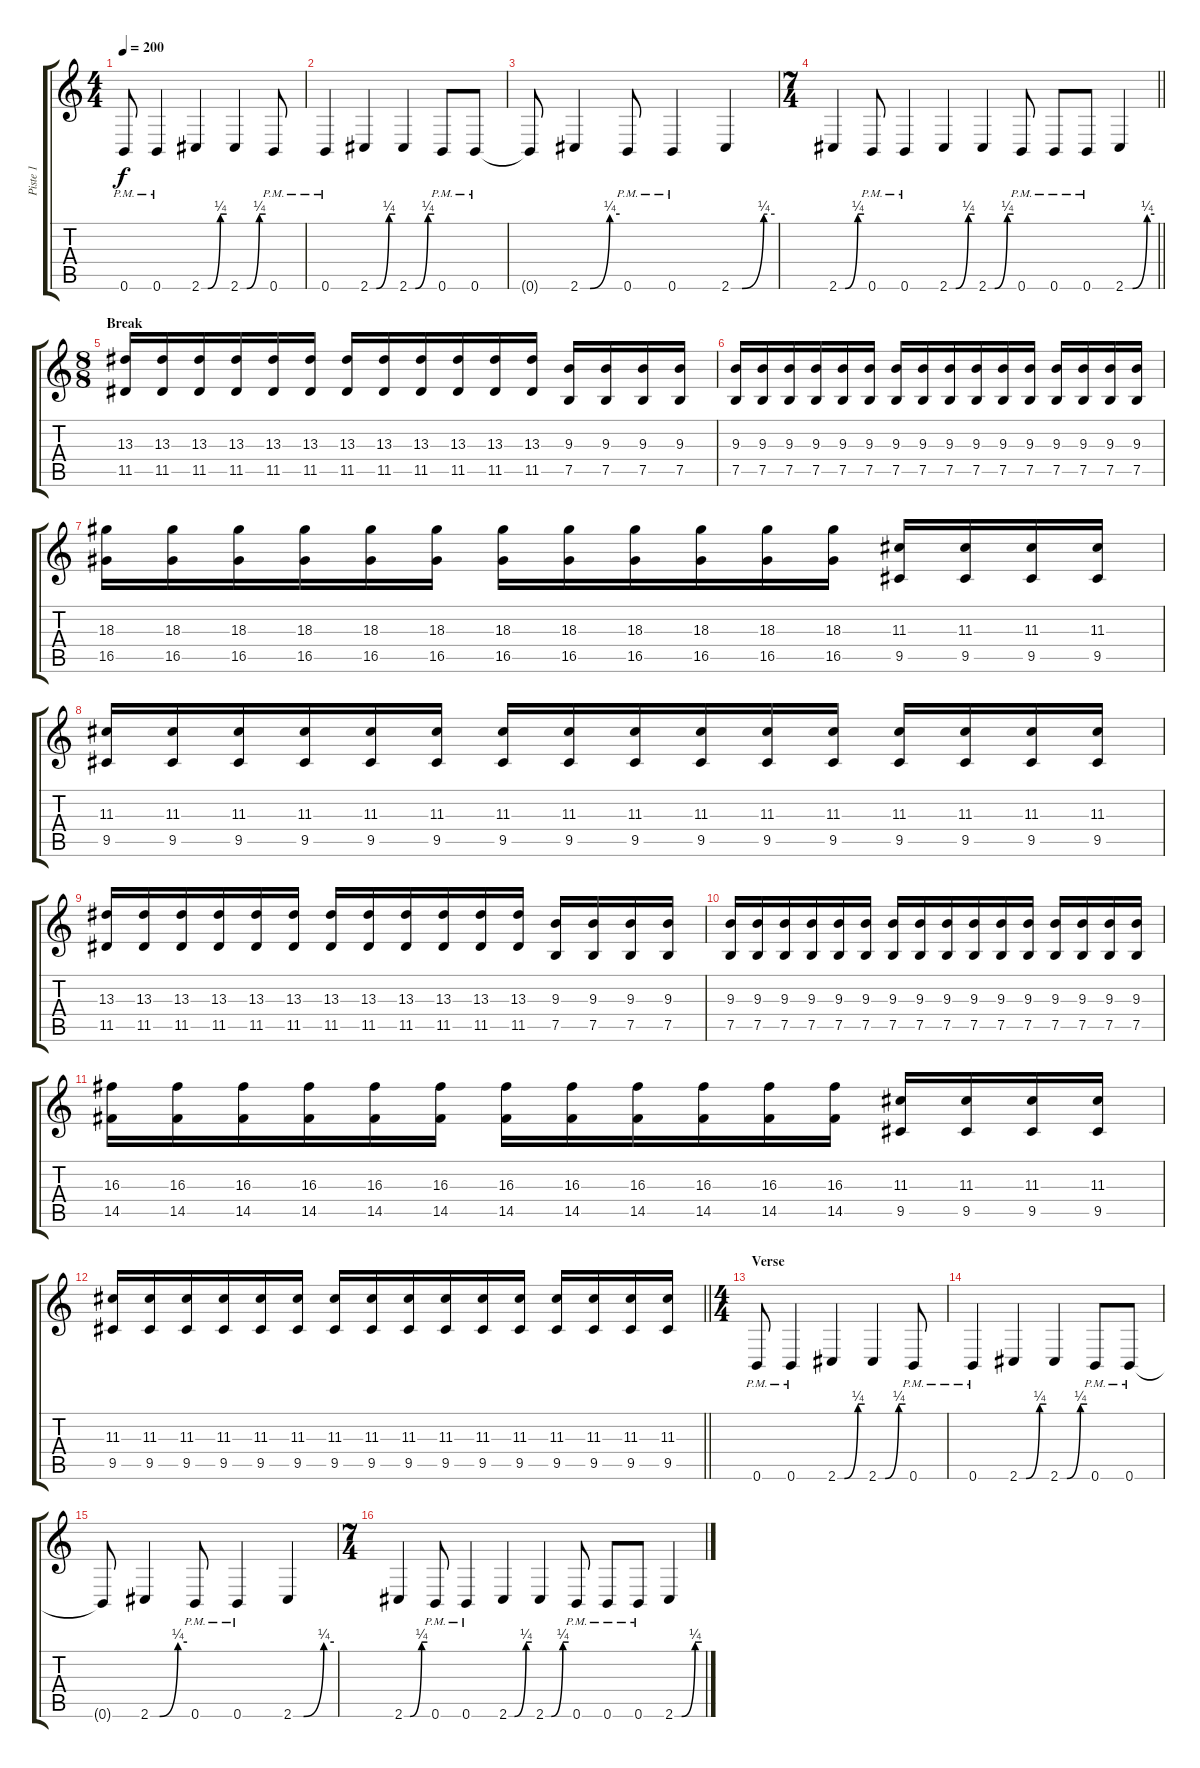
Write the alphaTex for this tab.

\track ("Piste 1" "Piste 1") {instrument distortionguitar}
\staff {score tabs}
\tuning (B3 Gb3 D3 A2 E2 B1) {hide}
\ts (4 4)
\tempo 200
\clef g2
\ks c
0.6{pm}.8{dy f} 0.6{pm}.4 2.6{be (custom 0 0 15 0 45 1 60 1)}.4 2.6{be (custom 0 0 15 0 45 1 60 1)}.4 0.6{pm}.8 |
0.6{pm}.4 2.6{be (custom 0 0 15 0 45 1 60 1)}.4 2.6{be (custom 0 0 15 0 45 1 60 1)}.4 0.6{pm}.8 0.6{pm}.8 |
0.6{t}.8 2.6{be (custom 0 0 15 0 45 1 60 1)}.4 0.6{pm}.8 0.6{pm}.4 2.6{be (custom 0 0 15 0 45 1 60 1)}.4 |
\ts (7 4)
\barLineRight lightlight
2.6{be (custom 0 0 15 0 45 1 60 1)}.4 0.6{pm}.8 0.6{pm}.4 2.6{be (custom 0 0 15 0 45 1 60 1)}.4 2.6{be (custom 0 0 15 0 45 1 60 1)}.4 0.6{pm}.8 0.6{pm}.8 0.6{pm}.8 2.6{be (custom 0 0 15 0 45 1 60 1)}.4 |
\ts (8 8)
\section ("" "Break")
(13.3 11.5).16{volume 10 balance 8} (13.3 11.5).16 (13.3 11.5).16 (13.3 11.5).16 (13.3 11.5).16 (13.3 11.5).16 (13.3 11.5).16 (13.3 11.5).16 (13.3 11.5).16 (13.3 11.5).16 (13.3 11.5).16 (13.3 11.5).16 (9.3 7.5).16 (9.3 7.5).16 (9.3 7.5).16 (9.3 7.5).16 |
(9.3 7.5).16 (9.3 7.5).16 (9.3 7.5).16 (9.3 7.5).16 (9.3 7.5).16 (9.3 7.5).16 (9.3 7.5).16 (9.3 7.5).16 (9.3 7.5).16 (9.3 7.5).16 (9.3 7.5).16 (9.3 7.5).16 (9.3 7.5).16 (9.3 7.5).16 (9.3 7.5).16 (9.3 7.5).16 |
(18.3 16.5).16 (18.3 16.5).16 (18.3 16.5).16 (18.3 16.5).16 (18.3 16.5).16 (18.3 16.5).16 (18.3 16.5).16 (18.3 16.5).16 (18.3 16.5).16 (18.3 16.5).16 (18.3 16.5).16 (18.3 16.5).16 (11.3 9.5).16 (11.3 9.5).16 (11.3 9.5).16 (11.3 9.5).16 |
(11.3 9.5).16 (11.3 9.5).16 (11.3 9.5).16 (11.3 9.5).16 (11.3 9.5).16 (11.3 9.5).16 (11.3 9.5).16 (11.3 9.5).16 (11.3 9.5).16 (11.3 9.5).16 (11.3 9.5).16 (11.3 9.5).16 (11.3 9.5).16 (11.3 9.5).16 (11.3 9.5).16 (11.3 9.5).16 |
(13.3 11.5).16 (13.3 11.5).16 (13.3 11.5).16 (13.3 11.5).16 (13.3 11.5).16 (13.3 11.5).16 (13.3 11.5).16 (13.3 11.5).16 (13.3 11.5).16 (13.3 11.5).16 (13.3 11.5).16 (13.3 11.5).16 (9.3 7.5).16 (9.3 7.5).16 (9.3 7.5).16 (9.3 7.5).16 |
(9.3 7.5).16 (9.3 7.5).16 (9.3 7.5).16 (9.3 7.5).16 (9.3 7.5).16 (9.3 7.5).16 (9.3 7.5).16 (9.3 7.5).16 (9.3 7.5).16 (9.3 7.5).16 (9.3 7.5).16 (9.3 7.5).16 (9.3 7.5).16 (9.3 7.5).16 (9.3 7.5).16 (9.3 7.5).16 |
(16.3 14.5).16 (16.3 14.5).16 (16.3 14.5).16 (16.3 14.5).16 (16.3 14.5).16 (16.3 14.5).16 (16.3 14.5).16 (16.3 14.5).16 (16.3 14.5).16 (16.3 14.5).16 (16.3 14.5).16 (16.3 14.5).16 (11.3 9.5).16 (11.3 9.5).16 (11.3 9.5).16 (11.3 9.5).16 |
\barLineRight lightlight
(11.3 9.5).16 (11.3 9.5).16 (11.3 9.5).16 (11.3 9.5).16 (11.3 9.5).16 (11.3 9.5).16 (11.3 9.5).16 (11.3 9.5).16 (11.3 9.5).16 (11.3 9.5).16 (11.3 9.5).16 (11.3 9.5).16 (11.3 9.5).16 (11.3 9.5).16 (11.3 9.5).16 (11.3 9.5).16 |
\ts (4 4)
\section ("" "Verse")
0.6{pm}.8{volume 14 balance 12} 0.6{pm}.4 2.6{be (custom 0 0 15 0 45 1 60 1)}.4 2.6{be (custom 0 0 15 0 45 1 60 1)}.4 0.6{pm}.8 |
0.6{pm}.4 2.6{be (custom 0 0 15 0 45 1 60 1)}.4 2.6{be (custom 0 0 15 0 45 1 60 1)}.4 0.6{pm}.8 0.6{pm}.8 |
0.6{t}.8 2.6{be (custom 0 0 15 0 45 1 60 1)}.4 0.6{pm}.8 0.6{pm}.4 2.6{be (custom 0 0 15 0 45 1 60 1)}.4 |
\ts (7 4)
2.6{be (custom 0 0 15 0 45 1 60 1)}.4 0.6{pm}.8 0.6{pm}.4 2.6{be (custom 0 0 15 0 45 1 60 1)}.4 2.6{be (custom 0 0 15 0 45 1 60 1)}.4 0.6{pm}.8 0.6{pm}.8 0.6{pm}.8 2.6{be (custom 0 0 15 0 45 1 60 1)}.4
